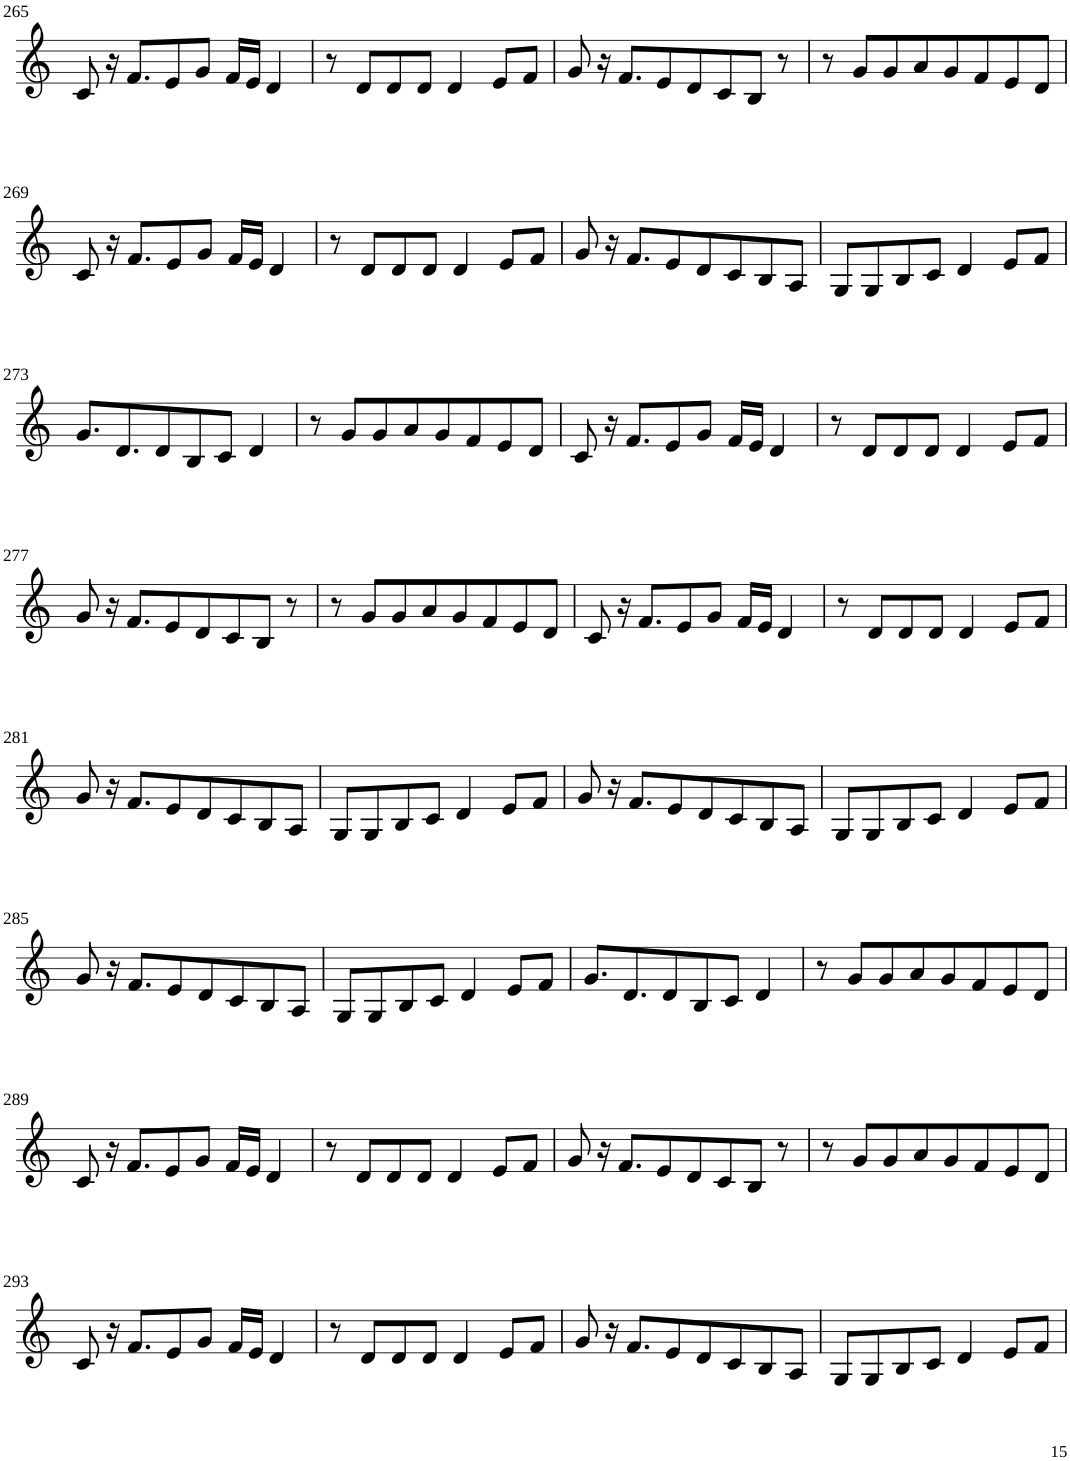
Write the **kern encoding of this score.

**kern
*part1
*staff1
*I"Violin
!!LO:PB:g=z
*clefG2
*k[]
*M8/8
=265
8c/
16r
8.f/L
8e/
8g/J
16f/LL
16e/JJ
4d/
=266
8r
8d/L
8d/
8d/J
4d/
8e/L
8f/J
=267
8g/
16r
8.f/L
8e/
8d/
8c/
8B/J
8r
=268
8r
8g/L
8g/
8a/
8g/
8f/
8e/
8d/J
!!LO:LB:g=z
=269
8c/
16r
8.f/L
8e/
8g/J
16f/LL
16e/JJ
4d/
=270
8r
8d/L
8d/
8d/J
4d/
8e/L
8f/J
=271
8g/
16r
8.f/L
8e/
8d/
8c/
8B/
8A/J
=272
8G/L
8G/
8B/
8c/J
4d/
8e/L
8f/J
!!LO:LB:g=z
=273
8.g/L
8.d/
8d/
8B/
8c/J
4d/
=274
8r
8g/L
8g/
8a/
8g/
8f/
8e/
8d/J
=275
8c/
16r
8.f/L
8e/
8g/J
16f/LL
16e/JJ
4d/
=276
8r
8d/L
8d/
8d/J
4d/
8e/L
8f/J
!!LO:LB:g=z
=277
8g/
16r
8.f/L
8e/
8d/
8c/
8B/J
8r
=278
8r
8g/L
8g/
8a/
8g/
8f/
8e/
8d/J
=279
8c/
16r
8.f/L
8e/
8g/J
16f/LL
16e/JJ
4d/
=280
8r
8d/L
8d/
8d/J
4d/
8e/L
8f/J
!!LO:LB:g=z
=281
8g/
16r
8.f/L
8e/
8d/
8c/
8B/
8A/J
=282
8G/L
8G/
8B/
8c/J
4d/
8e/L
8f/J
=283
8g/
16r
8.f/L
8e/
8d/
8c/
8B/
8A/J
=284
8G/L
8G/
8B/
8c/J
4d/
8e/L
8f/J
!!LO:LB:g=z
=285
8g/
16r
8.f/L
8e/
8d/
8c/
8B/
8A/J
=286
8G/L
8G/
8B/
8c/J
4d/
8e/L
8f/J
=287
8.g/L
8.d/
8d/
8B/
8c/J
4d/
=288
8r
8g/L
8g/
8a/
8g/
8f/
8e/
8d/J
!!LO:LB:g=z
=289
8c/
16r
8.f/L
8e/
8g/J
16f/LL
16e/JJ
4d/
=290
8r
8d/L
8d/
8d/J
4d/
8e/L
8f/J
=291
8g/
16r
8.f/L
8e/
8d/
8c/
8B/J
8r
=292
8r
8g/L
8g/
8a/
8g/
8f/
8e/
8d/J
!!LO:LB:g=z
=293
8c/
16r
8.f/L
8e/
8g/J
16f/LL
16e/JJ
4d/
=294
8r
8d/L
8d/
8d/J
4d/
8e/L
8f/J
=295
8g/
16r
8.f/L
8e/
8d/
8c/
8B/
8A/J
=296
8G/L
8G/
8B/
8c/J
4d/
8e/L
8f/J
=
*-
